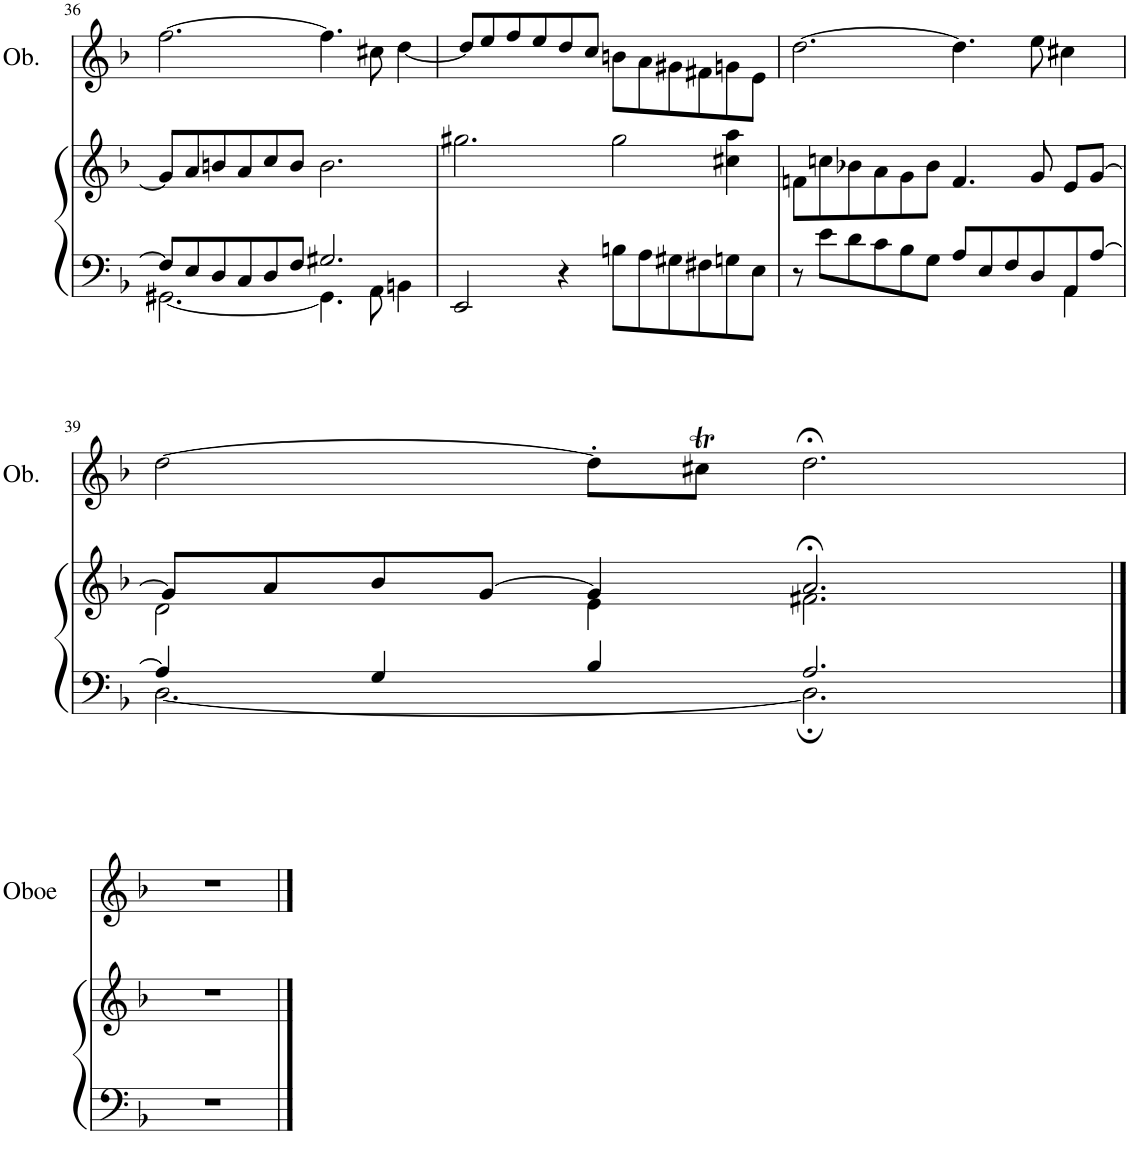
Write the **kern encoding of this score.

**kern	**kern	**kern
*part2	*part2	*part1
*staff3	*staff2	*staff1
*I"Piano	*	*I"Oboe
*I'Pno	*	*I'Ob.
!!LO:PB:g=z
*clefF4	*clefG2	*clefG2
*k[b-]	*k[b-]	*k[b-]
*M6/4	*M6/4	*M6/4
=36	=36	=36
*^	*	*
8F/L]	[2.GG#X\	8g#/L]	[2.ff\
8E/	.	8a/	.
8D/	.	8bn/	.
8C/	.	8a/	.
8D/	.	8cc/	.
8F/J	.	8b/J	.
2.G#X/	4.GG#\]	2.b\	4.ff\]
.	8AA\	.	8cc#X\
.	4BBn\	.	[<4dd\
*v	*v	*	*
=37	=37	=37
2EE/	2.gg#X\	8dd/L]
.	.	8ee/
.	.	8ff/
.	.	8ee/
4r	.	8dd/
.	.	8cc/J
8Bn\L	2gg#\	8bn\L
8A\	.	8a\
8G#X\	.	8g#X\
8F#X\	.	8f#X\
8Gn\	4cc#X\ 4aa\	8gn\
8E\J	.	8e\J
=38	=38	=38
*^	*	*
8r	4ryy	8fn\L	[2.dd\
8e\L	.	8ccn\	.
*v	*v	*	*
8d\	8b-X\	.
8c\	8a\	.
8B-\	8g\	.
8G\J	8b-\J	.
8A/L	4.f/	4.dd\]
8E/	.	.
8F/	.	.
8D/	8g/	8ee\
*^	*	*
8AA/	4AA\	8e/L	4cc#X\
[8A/J	.	[8g/J	.
!!LO:LB:g=z
=39	=39	=39	=39
*	*	*^	*
4A/]	[2.D\	8g/L]	2d\	[2dd\
.	.	8a/	.	.
4G/	.	8b-/	.	.
.	.	[8g/J	.	.
4B-/	.	4g/]	4e\	8dd'\L]
.	.	.	.	8cc#Xt\J
2.A/	2.D;\]	2.a;</	2.f#X\	2.dd;<\
*v	*v	*	*	*
*	*v	*v	*
!!LO:LB:g=z
=1	=1	=1
1.r	1.r	1.r
==	==	==
*-	*-	*-
